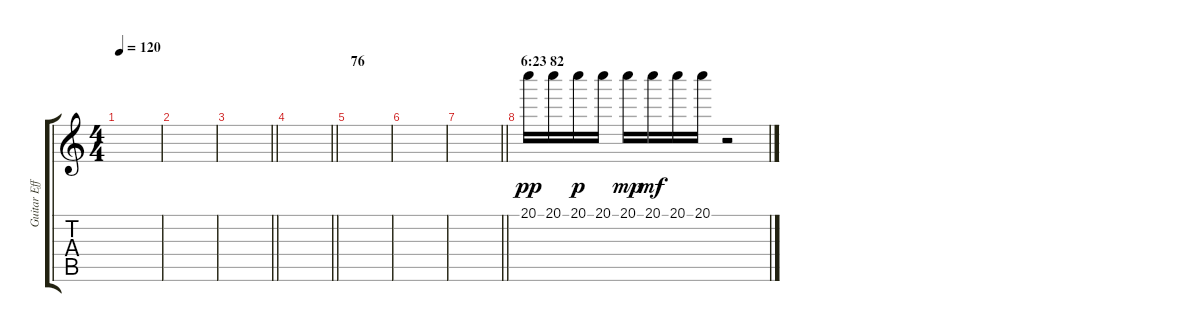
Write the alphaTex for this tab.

\track ("Guitar Effects 1" "Guitar Eff") {instrument distortionguitar}
\staff {score tabs}
\tuning (E4 B3 G3 D3 A2 E2) {hide}
\ts (4 4)
\tempo 120
\clef g2
\ks c
|
|
\barLineRight lightlight
|
\barLineRight lightlight
|
\section ("" "76")
|
|
\barLineRight lightlight
|
\section ("" "6:23 82")
20.1.16{dy pp} 20.1.16 20.1.16{dy p} 20.1.16 20.1.16{dy mp} 20.1.16{dy mf} 20.1.16 20.1.16 r.2
